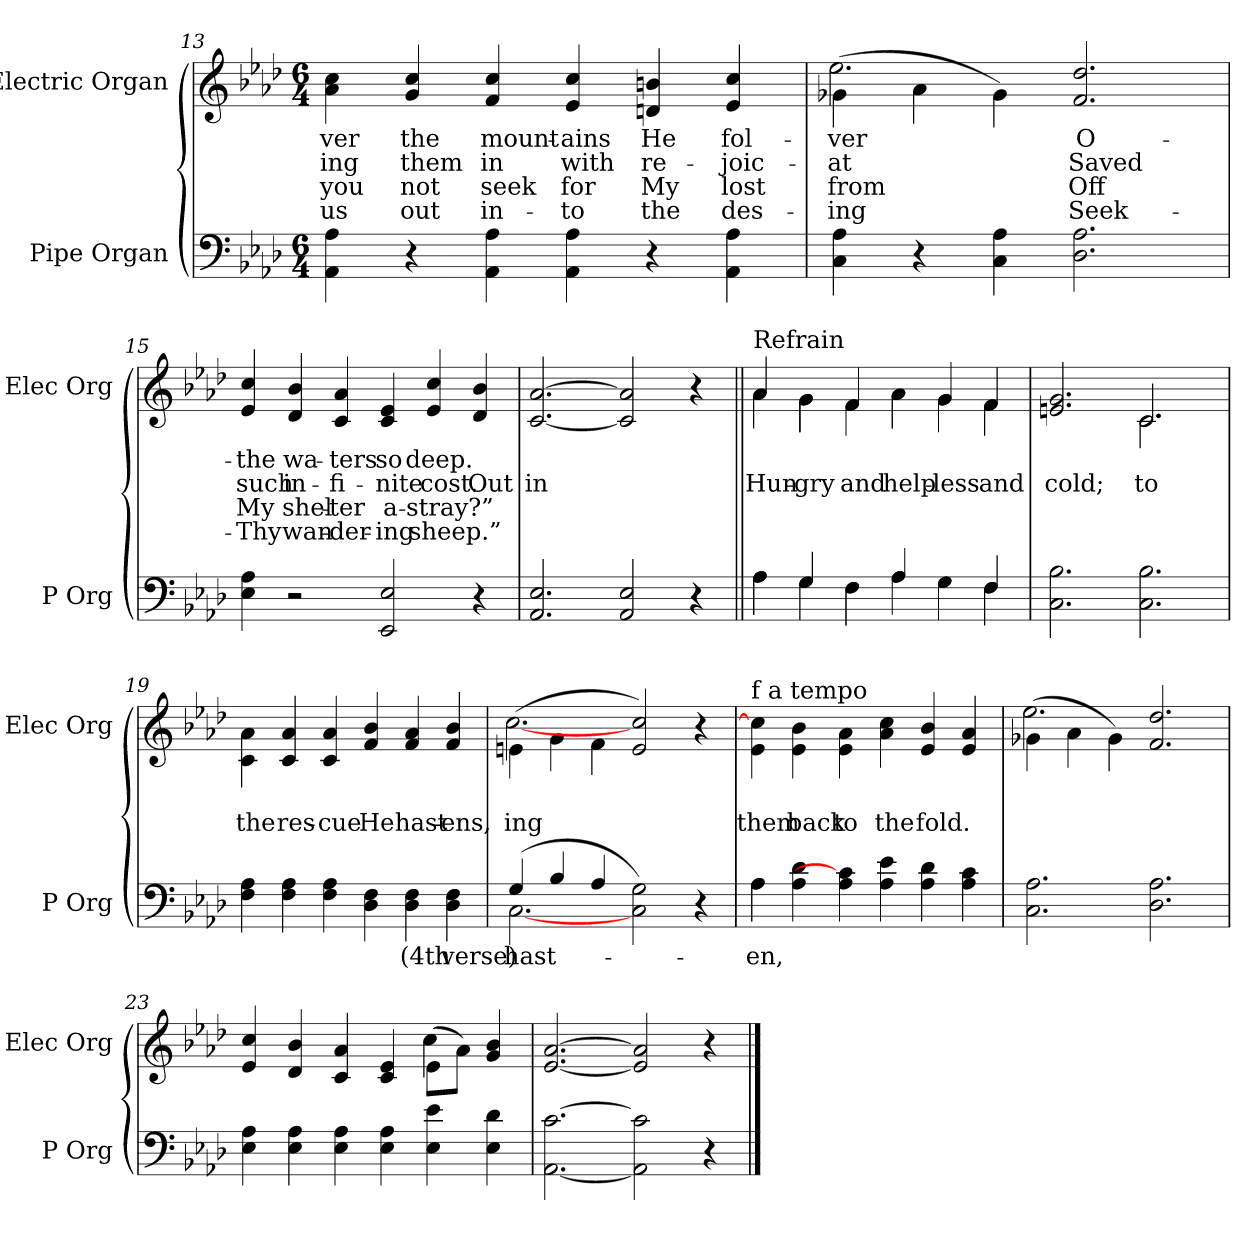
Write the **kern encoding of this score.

**kern	**text	**kern	**text	**text	**text	**text
*part2	*part2	*part1	*part1	*part1	*part1	*part1
*staff2	*staff2	*staff1	*staff1	*staff1	*staff1	*staff1
*I"Pipe Organ	*	*I"Electric Organ	*	*	*	*
*I'P Org	*	*I'Elec Org	*	*	*	*
*clefF4	*	*clefG2	*	*	*	*
*k[b-e-a-d-]	*	*k[b-e-a-d-]	*	*	*	*
*A-:	*	*A-:	*	*	*	*
*M6/4	*	*M6/4	*	*	*	*
=13	=13	=13	=13	=13	=13	=13
4AA- 4A-	.	4a- 4cc	-ver	-ing	you	us
4r	.	4g 4cc	the	them	not	out
4AA- 4A-	.	4f 4cc	mount-	in	seek	in-
4AA- 4A-	.	4e- 4cc	-ains	with	for	-to
4r	.	4dn 4bn	He	re-	My	the
4AA- 4A-	.	4e- 4cc	fol-	-joic-	lost	des-
=14	=14	=14	=14	=14	=14	=14
*	*	*^	*	*	*	*
4C 4A-	.	(4g-X\	2.ee-	-ver	at	from	-ing
4r	.	4a-\	.	.	.	.	.
4C 4A-	.	4g-\)	.	.	.	.	.
2.D- 2.A-	.	2.f 2.dd-	2.ryy	O-	Saved	Off	Seek-
*	*	*v	*v	*	*	*	*
=15	=15	=15	=15	=15	=15	=15
4E- 4A-	.	4e- 4cc	the	such	My	Thy
2r	.	4d- 4b-	wa-	in-	shel-	wan-
.	.	4c 4a-	-ters	-fi-	-ter	-der-
2EE- 2E-	.	4c 4e-	so	-nite	a-	-ing
.	.	4e- 4cc	deep.	cost.	-stray?”	sheep.”
4r	.	4d- 4b-	.	Out	.	.
=16	=16	=16	=16	=16	=16	=16
2.AA- 2.E-	.	[2.c [2.a-	.	in	.	.
2AA- 2E-	.	2c] 2a-]	.	.	.	.
4r	.	4r	.	.	.	.
=17||	=17||	=17||	=17||	=17||	=17||	=17||
*^	*	*^	*	*	*	*
!	!	!	!LO:TX:t=Refrain	!	!	!	!	!
4A-\	4A-	.	4a-/	4a-	.	Hun-	.	.
4G/	4G	.	4g\	4g	.	-gry	.	.
4F\	4F	.	4f/	4f	.	and	.	.
4A-/	4A-	.	4a-\	4a-	.	help-	.	.
4G\	4G	.	4g/	4g	.	-less	.	.
4F/	4F	.	4f/	4f	.	and	.	.
*v	*v	*	*	*	*	*	*	*
=18	=18	=18	=18	=18	=18	=18	=18
2.C 2.B-	.	2.en 2.g	2.ryy	.	cold;	.	.
2.C 2.B-	.	2.c/	2.c	.	to	.	.
=19	=19	=19	=19	=19	=19	=19	=19
!	!	!LO:TX:t=poco rit.	!	!	!	!	!
*	*	*v	*v	*	*	*	*
4F 4A-	.	4c\ 4a-\	.	the	.	.
4F 4A-	.	4c 4a-	.	res-	.	.
4F 4A-	.	4c 4a-	.	-cue	.	.
4D- 4F	.	4f 4b-	.	He	.	.
4D- 4F	(4th	4f 4a-	.	hast-	.	.
4D- 4F	verse)	4f 4b-	.	-ens,	.	.
=20	=20	=20	=20	=20	=20	=20
*^	*	*^	*	*	*	*
(4G/	[2.C	hast-	(4en\	[2.cc	.	-ing	.	.
4B-/	.	.	4g\	.	.	.	.	.
4A-/	.	.	4f\	.	.	.	.	.
2C 2G)	2.ryy	.	2e 2cc)	2.ryy	.	.	.	.
4r	.	.	4r	.	.	.	.	.
*	*	*	*v	*v	*	*	*	*
=21	=21	=21	=21	=21	=21	=21	=21
!	!	!	!LO:TX:t=f a tempo	!	!	!	!
4A-\	4A-	-en,	4e-\ 4cc\]	.	them	.	.
4A- 4d-	1ryy	.	4e-\ 4b-\	.	back	.	.
4A- 4c]	.	.	4e-\ 4a-\	.	to	.	.
4A- 4e-	.	.	4a- 4cc	.	the	.	.
4A- 4d-	.	.	4e- 4b-	.	fold.	.	.
4A- 4c	4ryy	.	4e- 4a-	.	.	.	.
*v	*v	*	*	*	*	*	*
=22	=22	=22	=22	=22	=22	=22
*	*	*^	*	*	*	*
2.C 2.A-	.	(4g-X\	2.ee-	.	.	.	.
.	.	4a-\	.	.	.	.	.
.	.	4g-\)	.	.	.	.	.
2.D- 2.A-	.	2.f 2.dd-	2.ryy	.	.	.	.
=23	=23	=23	=23	=23	=23	=23	=23
4E- 4A-	.	4e- 4cc	1ryy	.	.	.	.
4E- 4A-	.	4d- 4b-	.	.	.	.	.
4E- 4A-	.	4c 4a-	.	.	.	.	.
4E- 4A-	.	4c 4e-	.	.	.	.	.
4E- 4e-	.	(8e-\L	4cc	.	.	.	.
.	.	8a-\J)	.	.	.	.	.
4E- 4d-	.	4g 4b-	4ryy	.	.	.	.
*	*	*v	*v	*	*	*	*
=24	=24	=24	=24	=24	=24	=24
[2.AA- [2.c	.	[2.e- [2.a-	.	.	.	.
2AA-] 2c]	.	2e-] 2a-]	.	.	.	.
4r	.	4r	.	.	.	.
==	==	==	==	==	==	==
*-	*-	*-	*-	*-	*-	*-
